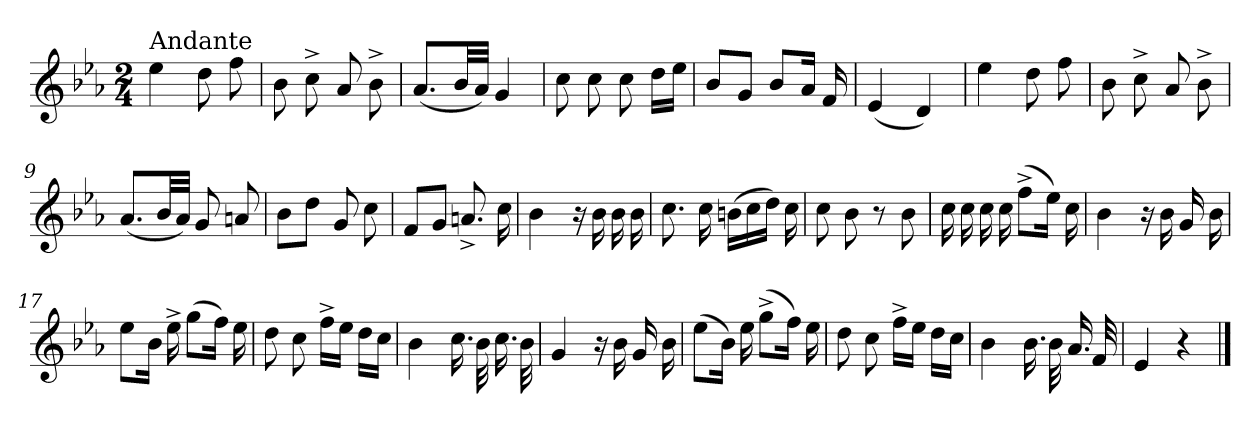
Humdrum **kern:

**kern
*part1
*staff1
*clefG2
*k[b-e-a-]
*E-:
*M2/4
=1
!LO:TX:a:t=Andante
4ee-\
8dd\
8ff\
=2
8b-\
8cc^>\
8a-/
8b-^>\
=3
(<8.a-/L
32b-/LL
32a-/JJJ)
4g/
=4
8cc\
8cc\
8cc\
16dd\LL
16ee-\JJ
!!LO:LB:g=z
=5
8b-/L
8g/J
8b-/L
16a-/Jk
16f/
=6
(<4e-/
4d/)
=7
4ee-\
8dd\
8ff\
=8
8b-\
8cc^>\
8a-/
8b-^>\
!!LO:LB:g=z
=9
(<8.a-/L
32b-/LL
32a-/JJJ)
8g/
8an/
=10
8b-\L
8dd\J
8g/
8cc\
=11
8f/L
8g/J
8.an^</
16cc\
=12
4b-\
16r
16b-\
16b-\
16b-\
!!LO:LB:g=z
=13
8.cc\
16cc\
(>16bn\LL
16cc\
16dd\JJ)
16cc\
=14
8cc\
8b-\
8r
8b-\
=15
16cc\
16cc\
16cc\
16cc\
(>8ff^>\L
16ee-\Jk)
16cc\
=16
4b-\
16r
16b-\
16g/
16b-\
!!LO:LB:g=z
=17
8ee-\L
16b-\Jk
16ee-^>\
(>8gg\L
16ff\Jk)
16ee-\
=18
8dd\
8cc\
16ff^>\LL
16ee-\JJ
16dd\LL
16cc\JJ
=19
4b-\
16.cc\
32b-\
16.cc\
32b-\
=20
4g/
16r
16b-\
16g/
16b-\
!!LO:LB:g=z
=21
(>8ee-\L
16b-\Jk)
16ee-\
(>8gg^>\L
16ff\Jk)
16ee-\
=22
8dd\
8cc\
16ff^>\LL
16ee-\JJ
16dd\LL
16cc\JJ
=23
4b-\
16.b-\
32b-\
16.a-/
32f/
=24
4e-/
4r
==
*-
